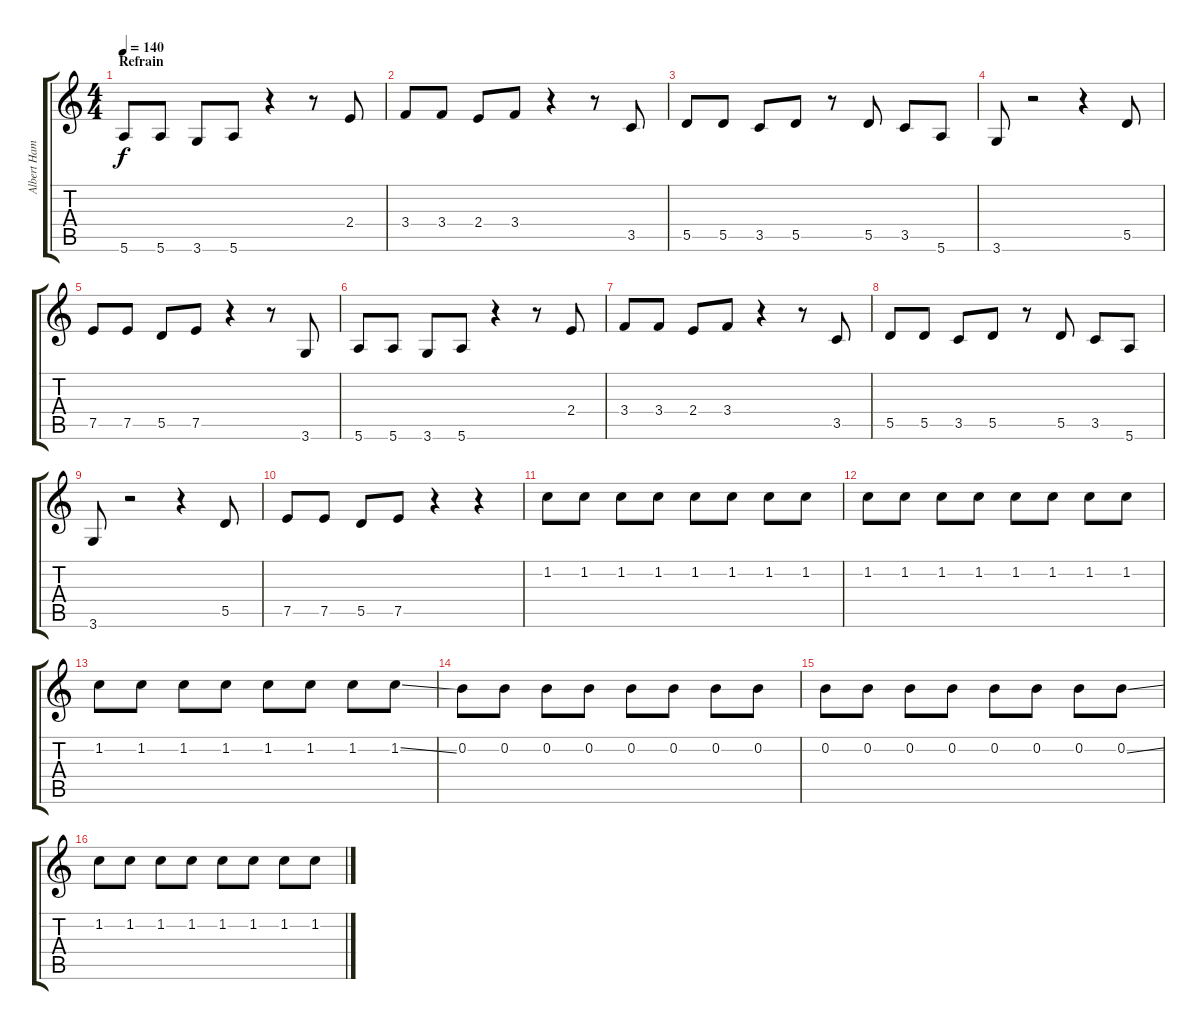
\track ("Albert Hammond Jr. - Guitar (Lead)" "Albert Ham") {instrument distortionguitar}
\staff {score tabs}
\tuning (E4 B3 G3 D3 A2 E2) {hide}
\ts (4 4)
\section ("" "Refrain")
\tempo 140
\clef g2
\ks c
5.6.8{dy f} 5.6.8 3.6.8 5.6.8 r.4 r.8 2.4.8 |
3.4.8 3.4.8 2.4.8 3.4.8 r.4 r.8 3.5.8 |
5.5.8 5.5.8 3.5.8 5.5.8 r.8 5.5.8 3.5.8 5.6.8 |
3.6.8 r.2 r.4 5.5.8 |
7.5.8 7.5.8 5.5.8 7.5.8 r.4 r.8 3.6.8 |
5.6.8 5.6.8 3.6.8 5.6.8 r.4 r.8 2.4.8 |
3.4.8 3.4.8 2.4.8 3.4.8 r.4 r.8 3.5.8 |
5.5.8 5.5.8 3.5.8 5.5.8 r.8 5.5.8 3.5.8 5.6.8 |
3.6.8 r.2 r.4 5.5.8 |
7.5.8 7.5.8 5.5.8 7.5.8 r.4 r.4 |
1.2.8{volume 7} 1.2.8 1.2.8 1.2.8 1.2.8 1.2.8 1.2.8 1.2.8 |
1.2.8 1.2.8 1.2.8 1.2.8 1.2.8 1.2.8 1.2.8 1.2.8 |
1.2.8 1.2.8 1.2.8 1.2.8 1.2.8 1.2.8 1.2.8 1.2{ss}.8 |
0.2.8 0.2.8 0.2.8 0.2.8 0.2.8 0.2.8 0.2.8 0.2.8 |
0.2.8 0.2.8 0.2.8 0.2.8 0.2.8 0.2.8 0.2.8 0.2{ss}.8 |
1.2.8 1.2.8 1.2.8 1.2.8 1.2.8 1.2.8 1.2.8 1.2.8
